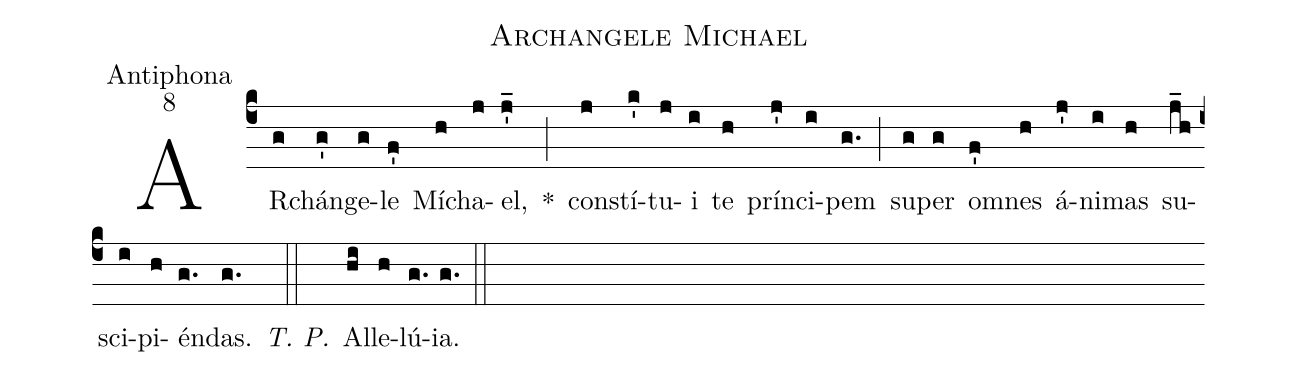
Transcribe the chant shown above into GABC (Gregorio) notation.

name:Archangele Michael;
office-part:Antiphona;
mode:8;
%%
(c4) AR(g)chán(g')ge(g)le(f') Mí(h)cha(j)el,(j'_) *(;) con(j)stí(k')tu(j)i(i) te(h) prín(j')ci(i)pem(g.) (;) su(g)per(g) o(f')mnes(h) á(j')ni(i)mas(h) su(j_h)sci(i)pi(h)én(g.)das.(g.) <i>T. P.</i>(::) Al(hi)le(h)lú(g.)ia.(g.) (::)
